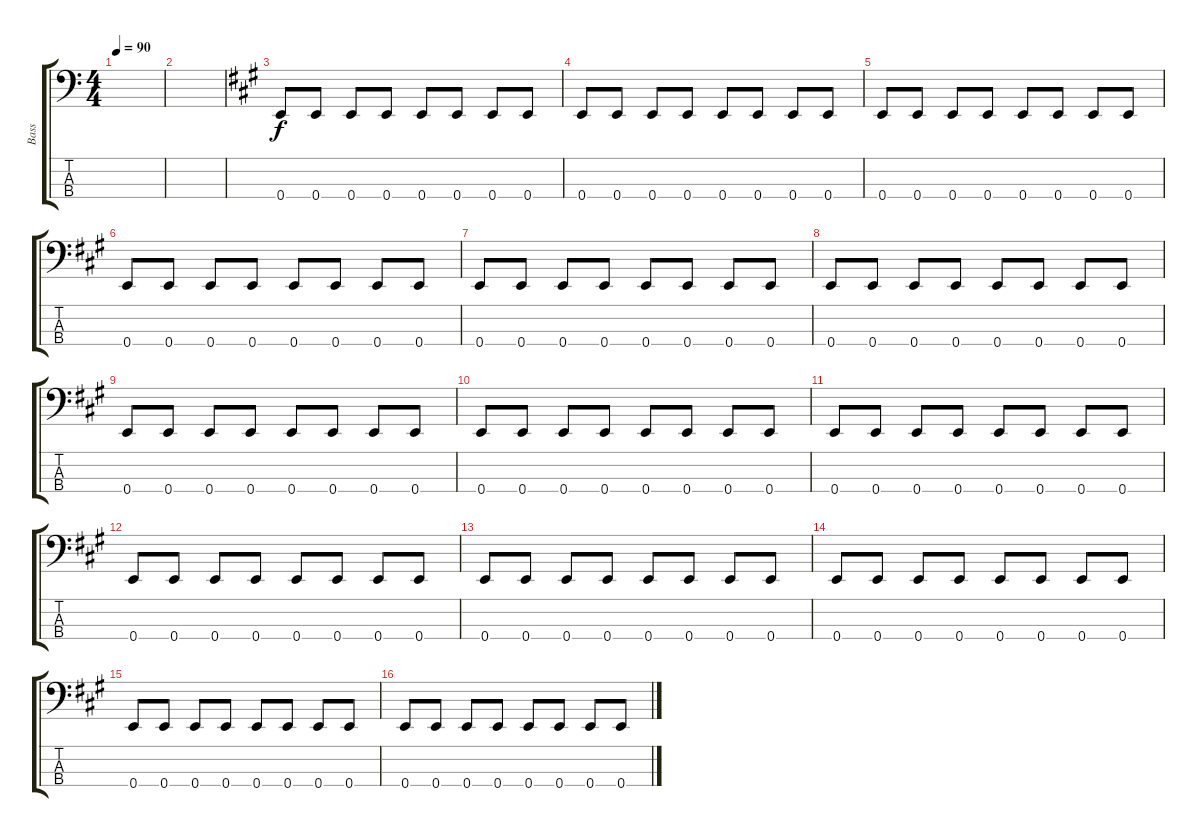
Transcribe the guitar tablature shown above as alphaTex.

\track ("Bass" "Bass") {instrument electricbassfinger}
\staff {score tabs}
\tuning (G2 D2 A1 E1) {hide}
\ts (4 4)
\tempo 90
\clef f4
\ks c
|
|
\ks a
0.4.8 0.4.8 0.4.8 0.4.8 0.4.8 0.4.8 0.4.8 0.4.8 |
0.4.8 0.4.8 0.4.8 0.4.8 0.4.8 0.4.8 0.4.8 0.4.8 |
0.4.8 0.4.8 0.4.8 0.4.8 0.4.8 0.4.8 0.4.8 0.4.8 |
0.4.8 0.4.8 0.4.8 0.4.8 0.4.8 0.4.8 0.4.8 0.4.8 |
0.4.8 0.4.8 0.4.8 0.4.8 0.4.8 0.4.8 0.4.8 0.4.8 |
0.4.8 0.4.8 0.4.8 0.4.8 0.4.8 0.4.8 0.4.8 0.4.8 |
0.4.8 0.4.8 0.4.8 0.4.8 0.4.8 0.4.8 0.4.8 0.4.8 |
0.4.8 0.4.8 0.4.8 0.4.8 0.4.8 0.4.8 0.4.8 0.4.8 |
0.4.8 0.4.8 0.4.8 0.4.8 0.4.8 0.4.8 0.4.8 0.4.8 |
0.4.8 0.4.8 0.4.8 0.4.8 0.4.8 0.4.8 0.4.8 0.4.8 |
0.4.8 0.4.8 0.4.8 0.4.8 0.4.8 0.4.8 0.4.8 0.4.8 |
0.4.8 0.4.8 0.4.8 0.4.8 0.4.8 0.4.8 0.4.8 0.4.8 |
0.4.8 0.4.8 0.4.8 0.4.8 0.4.8 0.4.8 0.4.8 0.4.8 |
0.4.8 0.4.8 0.4.8 0.4.8 0.4.8 0.4.8 0.4.8 0.4.8
